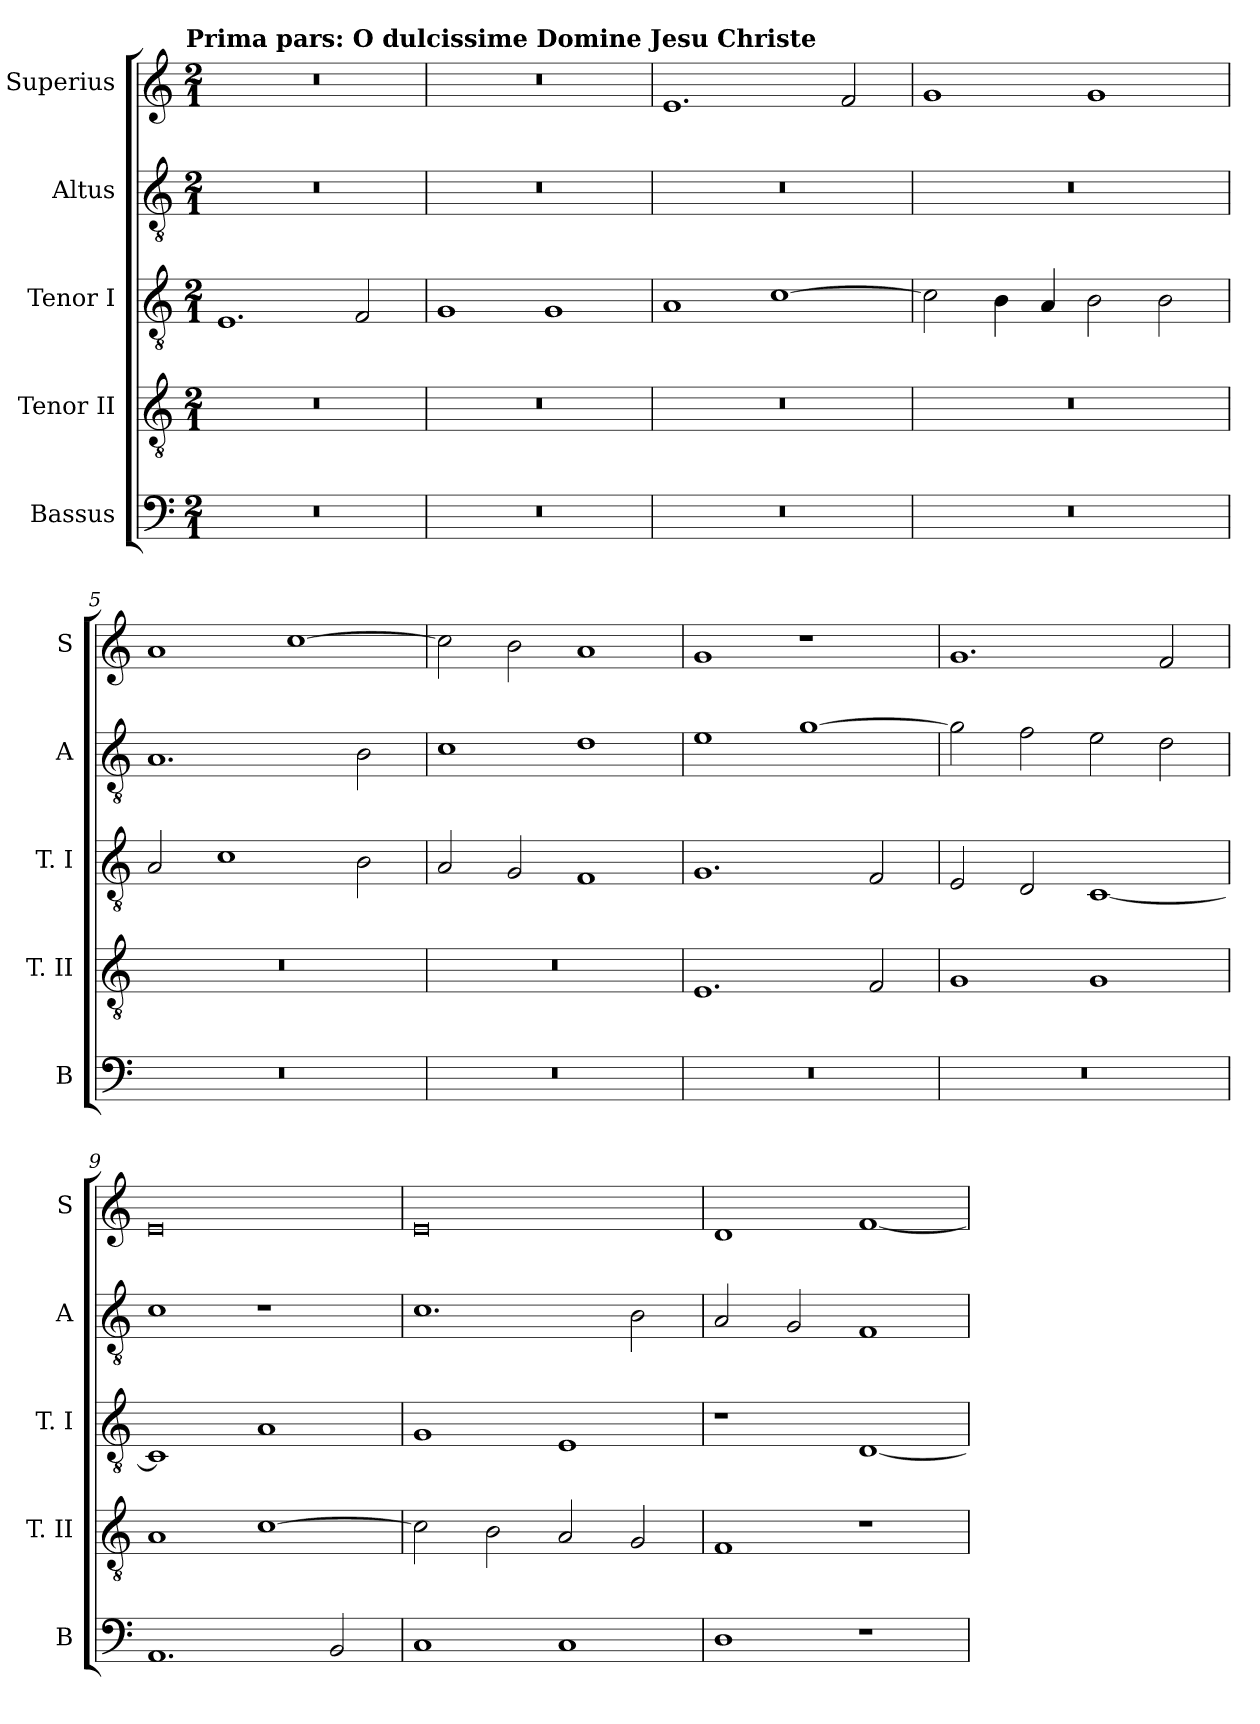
**kern	**kern	**kern	**kern	**kern
*part5	*part4	*part3	*part2	*part1
*staff5	*staff4	*staff3	*staff2	*staff1
*I"Bassus	*I"Tenor II	*I"Tenor I	*I"Altus	*I"Superius
*I'B	*I'T. II	*I'T. I	*I'A	*I'S
*clefF4	*clefGv2	*clefGv2	*clefGv2	*clefG2
*k[]	*k[]	*k[]	*k[]	*k[]
*C:	*C:	*C:	*C:	*C:
!!LO:TX:omd:t=Prima pars&colon; O dulcissime Domine Jesu Christe
*M2/1	*M2/1	*M2/1	*M2/1	*M2/1
=1	=1	=1	=1	=1
0r	0r	1.E	0r	0r
.	.	2F	.	.
=2	=2	=2	=2	=2
0r	0r	1G	0r	0r
.	.	1G	.	.
=3	=3	=3	=3	=3
0r	0r	1A	0r	1.e
.	.	[1c	.	.
.	.	.	.	2f
=4	=4	=4	=4	=4
0r	0r	2c]	0r	1g
.	.	4B	.	.
.	.	4A	.	.
.	.	2B	.	1g
.	.	2B	.	.
=5	=5	=5	=5	=5
0r	0r	2A	1.A	1a
.	.	1c	.	.
.	.	.	.	[1cc
.	.	2B	2B	.
=6	=6	=6	=6	=6
0r	0r	2A	1c	2cc]
.	.	2G	.	2b
.	.	1F	1d	1a
=7	=7	=7	=7	=7
0r	1.E	1.G	1e	1g
.	.	.	[1g	1r
.	2F	2F	.	.
=8	=8	=8	=8	=8
0r	1G	2E	2g]	1.g
.	.	2D	2f	.
.	1G	[1C	2e	.
.	.	.	2d	2f
=9	=9	=9	=9	=9
1.AA	1A	1C]	1c	0e
.	[1c	1A	1r	.
2BB	.	.	.	.
=10	=10	=10	=10	=10
1C	2c]	1G	1.c	0e
.	2B	.	.	.
1C	2A	1E	.	.
.	2G	.	2B	.
=11	=11	=11	=11	=11
1D	1F	1r	2A	1d
.	.	.	2G	.
1r	1r	[1D	1F	[1f
=	=	=	=	=
*-	*-	*-	*-	*-
